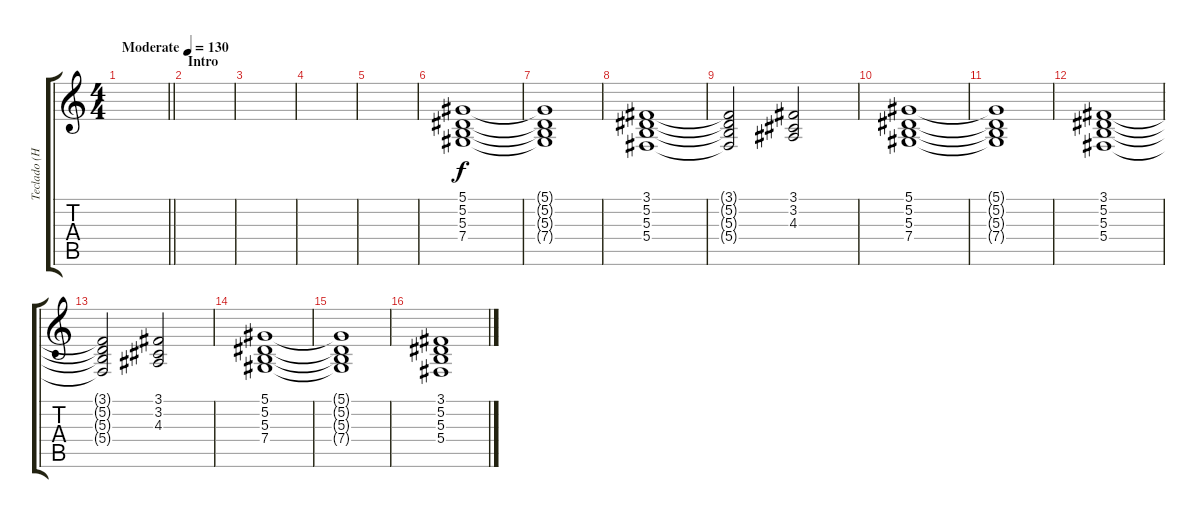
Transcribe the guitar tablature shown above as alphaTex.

\track ("Teclado (H. Bistolfi)" "Teclado (H") {instrument choiraahs}
\staff {score tabs}
\tuning (Eb4 Bb3 Gb3 Db3 Ab2 Eb2) {hide}
\ts (4 4)
\tempo (130 "Moderate")
\clef g2
\barLineRight lightlight
\ks c
|
\section ("" "Intro")
|
|
|
|
(5.1 5.2 5.3 7.4).1 |
(5.1{t} 5.2{t} 5.3{t} 7.4{t}).1 |
(3.1 5.2 5.3 5.4).1 |
(3.1{t} 5.2{t} 5.3{t} 5.4{t}).2 (3.1 3.2 4.3).2 |
(5.1 5.2 5.3 7.4).1 |
(5.1{t} 5.2{t} 5.3{t} 7.4{t}).1 |
(3.1 5.2 5.3 5.4).1 |
(3.1{t} 5.2{t} 5.3{t} 5.4{t}).2 (3.1 3.2 4.3).2 |
(5.1 5.2 5.3 7.4).1 |
(5.1{t} 5.2{t} 5.3{t} 7.4{t}).1 |
(3.1 5.2 5.3 5.4).1
